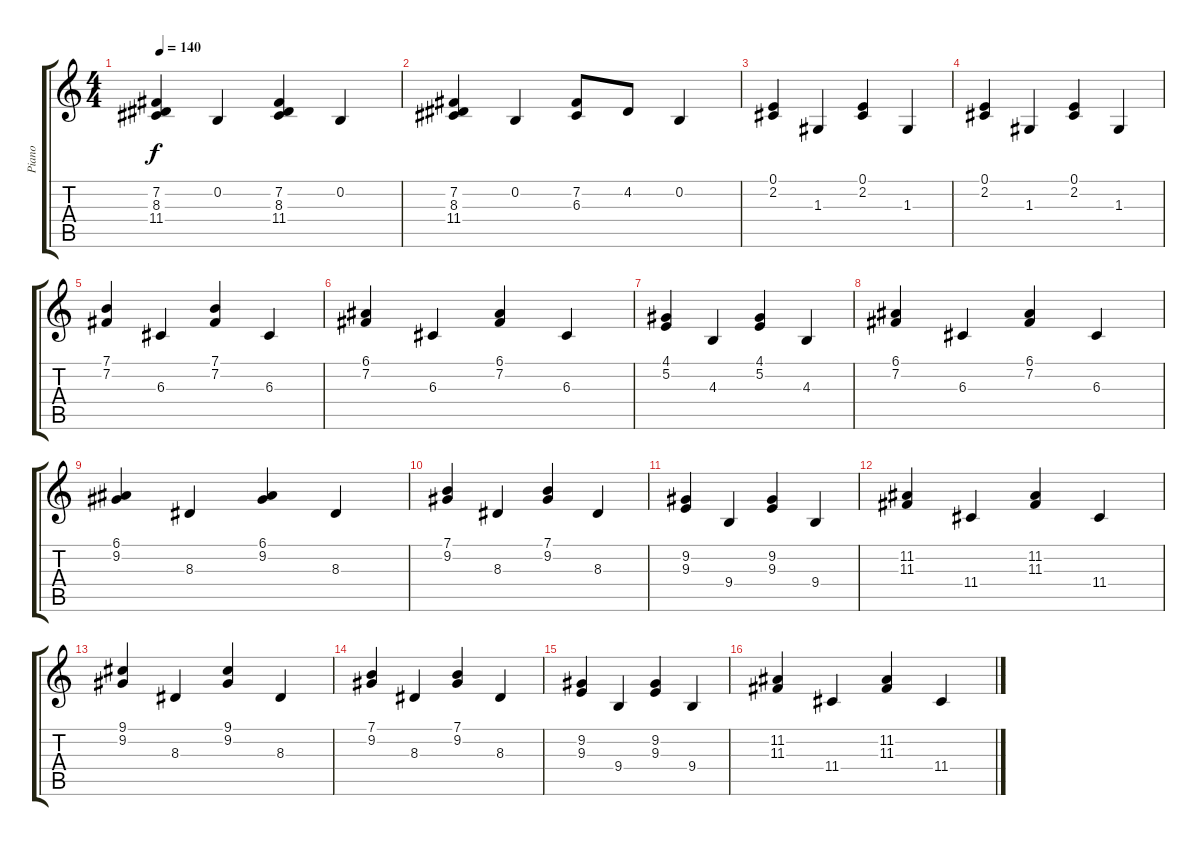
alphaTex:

\track ("Piano" "Piano") {instrument acousticgrandpiano}
\staff {score tabs}
\tuning (E4 B3 G3 D3 A2 E2) {hide}
\ts (4 4)
\tempo 140
\clef g2
\ks c
(7.2 8.3 11.4).4{dy f} 0.2.4 (7.2 8.3 11.4).4 0.2.4 |
(7.2 8.3 11.4).4 0.2.4 (7.2 6.3).8 4.2.8 0.2.4 |
(0.1 2.2).4 1.3.4 (0.1 2.2).4 1.3.4 |
(0.1 2.2).4 1.3.4 (0.1 2.2).4 1.3.4 |
(7.1 7.2).4 6.3.4 (7.1 7.2).4 6.3.4 |
(6.1 7.2).4 6.3.4 (6.1 7.2).4 6.3.4 |
(4.1 5.2).4 4.3.4 (4.1 5.2).4 4.3.4 |
(6.1 7.2).4 6.3.4 (6.1 7.2).4 6.3.4 |
(6.1 9.2).4 8.3.4 (6.1 9.2).4 8.3.4 |
(7.1 9.2).4 8.3.4 (7.1 9.2).4 8.3.4 |
(9.2 9.3).4 9.4.4 (9.2 9.3).4 9.4.4 |
(11.2 11.3).4 11.4.4 (11.2 11.3).4 11.4.4 |
(9.1 9.2).4 8.3.4 (9.1 9.2).4 8.3.4 |
(7.1 9.2).4 8.3.4 (7.1 9.2).4 8.3.4 |
(9.2 9.3).4 9.4.4 (9.2 9.3).4 9.4.4 |
(11.2 11.3).4 11.4.4 (11.2 11.3).4 11.4.4
